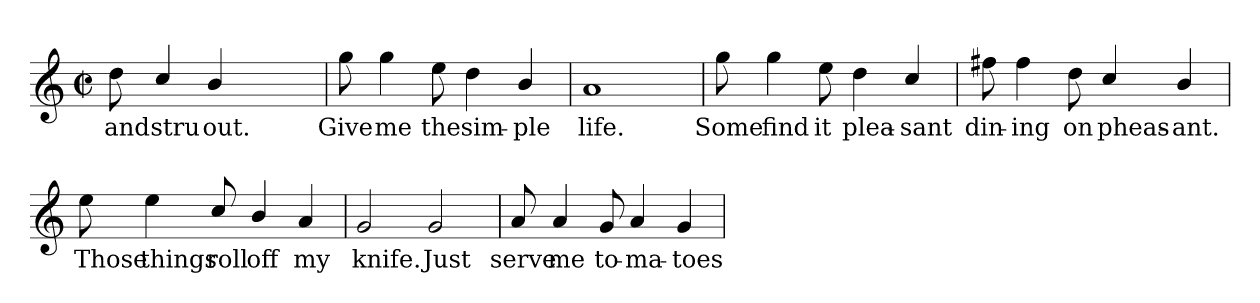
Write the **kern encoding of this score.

**kern	**text
*part1	*part1
*staff1	*staff1
*M2/2	*
*met(c|)	*
=	=
!	!LO:LY:b
8dd\	and
!	!LO:LY:b
4cci/	stru
!	!LO:LY:b
4b/	out.
4.ryy	.
=	=
!	!LO:LY:b
8gg\	Give
!	!LO:LY:b
4ggi\	me
!	!LO:LY:b
8eei\	the
!	!LO:LY:b
4dd\	sim-
!	!LO:LY:b
4bi/	-ple
=	=
!	!LO:LY:b
1ai	life.
=	=
!	!LO:LY:b
8gg\	Some
!	!LO:LY:b
4ggi\	find
!	!LO:LY:b
8eei\	it
!	!LO:LY:b
4ddi\	plea-
!	!LO:LY:b
4cc/	-sant
=	=
!	!LO:LY:b
8ff#i\	din-
!	!LO:LY:b
4ff#i\	ing
!	!LO:LY:b
8dd\	on
!	!LO:LY:b
4cci/	pheas-
!	!LO:LY:b
4b/	-ant.
=	=
!	!LO:LY:b
8ee\	Those
!	!LO:LY:b
4ee\	things
!	!LO:LY:b
8cc/	roll
!	!LO:LY:b
4bi/	off
!	!LO:LY:b
4a/	my
=	=
!	!LO:LY:b
2g/	knife.
!	!LO:LY:b
2g/	Just
=	=
!	!LO:LY:b
8a/	serve
!	!LO:LY:b
4a/	me
!	!LO:LY:b
8gi/	to-
!	!LO:LY:b
4a/	-ma-
!	!LO:LY:b
4g/	-toes
=	=
*-	*-
